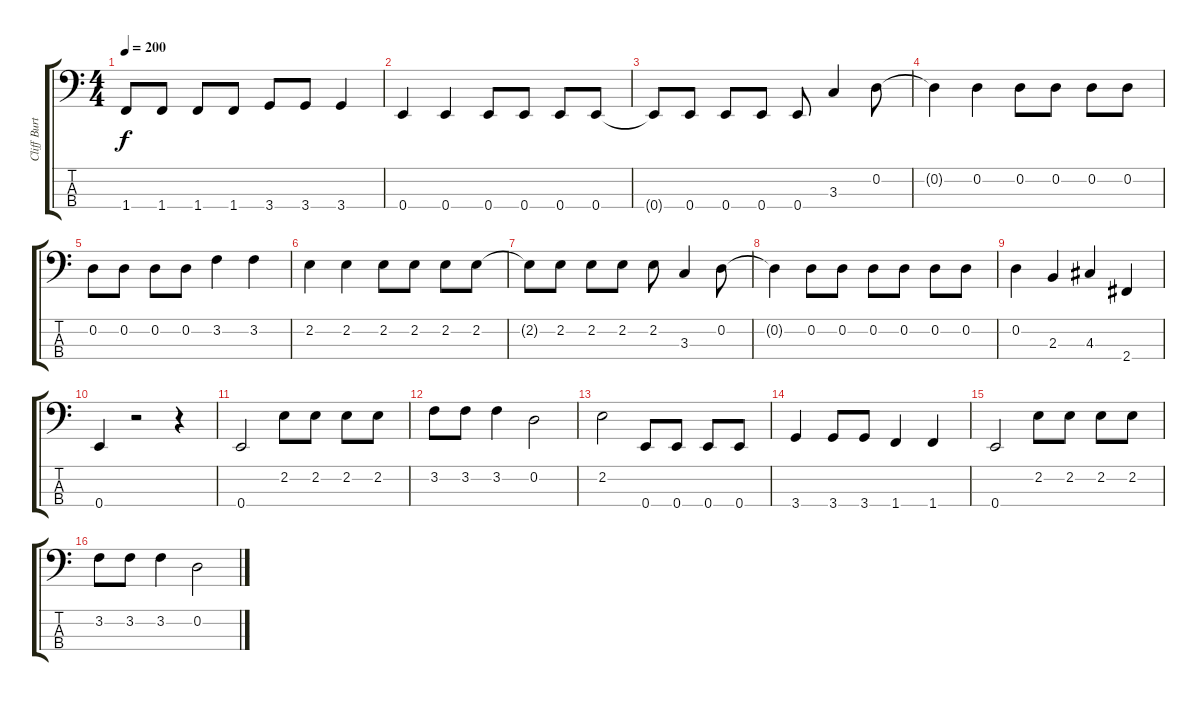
\track ("Cliff Burton (Bass)" "Cliff Burt") {instrument electricbasspick}
\staff {score tabs}
\tuning (G2 D2 A1 E1) {hide}
\ts (4 4)
\tempo 200
\clef f4
\ks c
1.4.8{dy f} 1.4.8 1.4.8 1.4.8 3.4.8 3.4.8 3.4.4 |
0.4.4 0.4.4 0.4.8 0.4.8 0.4.8 0.4.8 |
0.4{t}.8 0.4.8 0.4.8 0.4.8 0.4.8 3.3.4 0.2.8 |
0.2{t}.4 0.2.4 0.2.8 0.2.8 0.2.8 0.2.8 |
0.2.8 0.2.8 0.2.8 0.2.8 3.2.4 3.2.4 |
2.2.4 2.2.4 2.2.8 2.2.8 2.2.8 2.2.8 |
2.2{t}.8 2.2.8 2.2.8 2.2.8 2.2.8 3.3.4 0.2.8 |
0.2{t}.4 0.2.8 0.2.8 0.2.8 0.2.8 0.2.8 0.2.8 |
0.2.4 2.3.4 4.3.4 2.4.4 |
0.4.4 r.2 r.4 |
0.4.2 2.2.8 2.2.8 2.2.8 2.2.8 |
3.2.8 3.2.8 3.2.4 0.2.2 |
2.2.2 0.4.8 0.4.8 0.4.8 0.4.8 |
3.4.4 3.4.8 3.4.8 1.4.4 1.4.4 |
0.4.2 2.2.8 2.2.8 2.2.8 2.2.8 |
3.2.8 3.2.8 3.2.4 0.2.2
